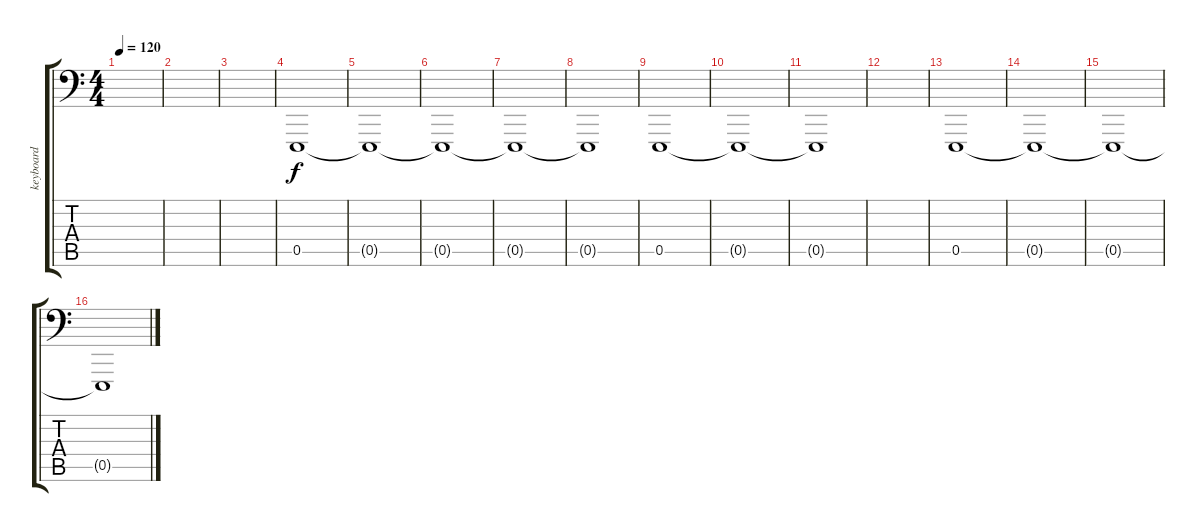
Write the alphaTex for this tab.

\track ("keyboard" "keyboard") {instrument lead1square}
\staff {score tabs}
\tuning (C3 G2 D2 A1 E1 B0) {hide}
\ts (4 4)
\tempo 120
\clef f4
\ks c
|
|
|
0.5.1 |
0.5{t}.1 |
0.5{t}.1 |
0.5{t}.1 |
0.5{t}.1 |
0.5.1 |
0.5{t}.1 |
0.5{t}.1 |
|
0.5.1 |
0.5{t}.1 |
0.5{t}.1 |
0.5{t}.1
